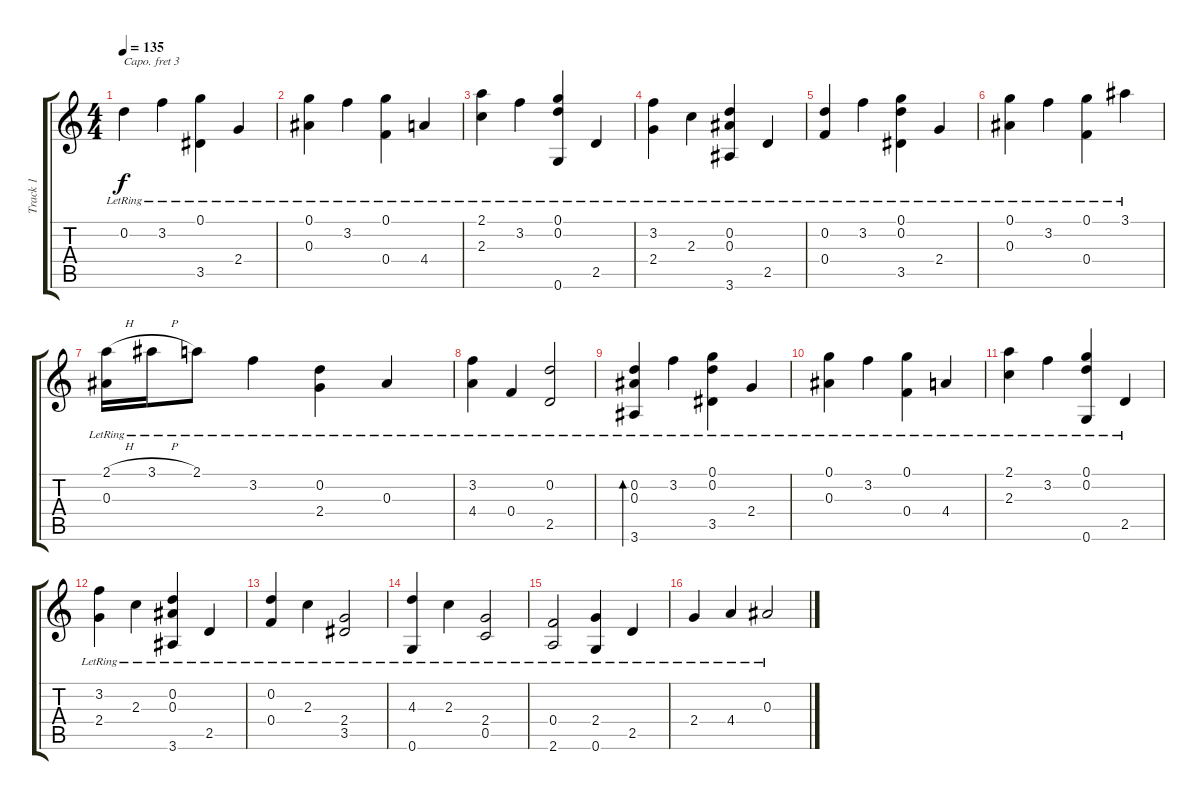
\track ("Track 1" "Track 1") {instrument acousticguitarnylon}
\staff {score tabs}
\capo 3
\tuning (E4 B3 G3 D3 A2 E2) {hide}
\ts (4 4)
\tempo 135
\clef g2
\ks c
0.2{lr}.4{dy f} 3.2{lr}.4 (0.1{lr} 3.5{lr}).4 2.4{lr}.4 |
(0.1{lr} 0.3{lr}).4 3.2{lr}.4 (0.1{lr} 0.4{lr}).4 4.4{lr}.4 |
(2.1{lr} 2.3{lr}).4 3.2{lr}.4 (0.1{lr} 0.2{lr} 0.6{lr}).4 2.5{lr}.4 |
(3.2{lr} 2.4{lr}).4 2.3{lr}.4 (0.2{lr} 0.3{lr} 3.6{lr}).4 2.5{lr}.4 |
(0.2{lr} 0.4{lr}).4 3.2{lr}.4 (0.1{lr} 0.2{lr} 3.5{lr}).4 2.4{lr}.4 |
(0.1{lr} 0.3{lr}).4 3.2{lr}.4 (0.1{lr} 0.4{lr}).4 3.1{lr}.4 |
(2.1{h lr} 0.3{lr}).16 3.1{h lr}.16 2.1{lr}.8 3.2{lr}.4 (0.2{lr} 2.4{lr}).4 0.3{lr}.4 |
(3.2{lr} 4.4{lr}).4 0.4{lr}.4 (0.2{lr} 2.5{lr}).2 |
(0.2{lr} 0.3{lr} 3.6{lr}).4{bd 240} 3.2{lr}.4 (0.1{lr} 0.2{lr} 3.5{lr}).4 2.4{lr}.4 |
(0.1{lr} 0.3{lr}).4 3.2{lr}.4 (0.1{lr} 0.4{lr}).4 4.4{lr}.4 |
(2.1{lr} 2.3{lr}).4 3.2{lr}.4 (0.1{lr} 0.2{lr} 0.6{lr}).4 2.5{lr}.4 |
(3.2{lr} 2.4{lr}).4 2.3{lr}.4 (0.2{lr} 0.3{lr} 3.6{lr}).4 2.5{lr}.4 |
(0.2{lr} 0.4{lr}).4 2.3{lr}.4 (2.4{lr} 3.5{lr}).2 |
(4.3{lr} 0.6{lr}).4 2.3{lr}.4 (2.4{lr} 0.5{lr}).2 |
(0.4{lr} 2.6{lr}).2 (2.4{lr} 0.6{lr}).4 2.5{lr}.4 |
2.4{lr}.4 4.4{lr}.4 0.3{lr}.2
